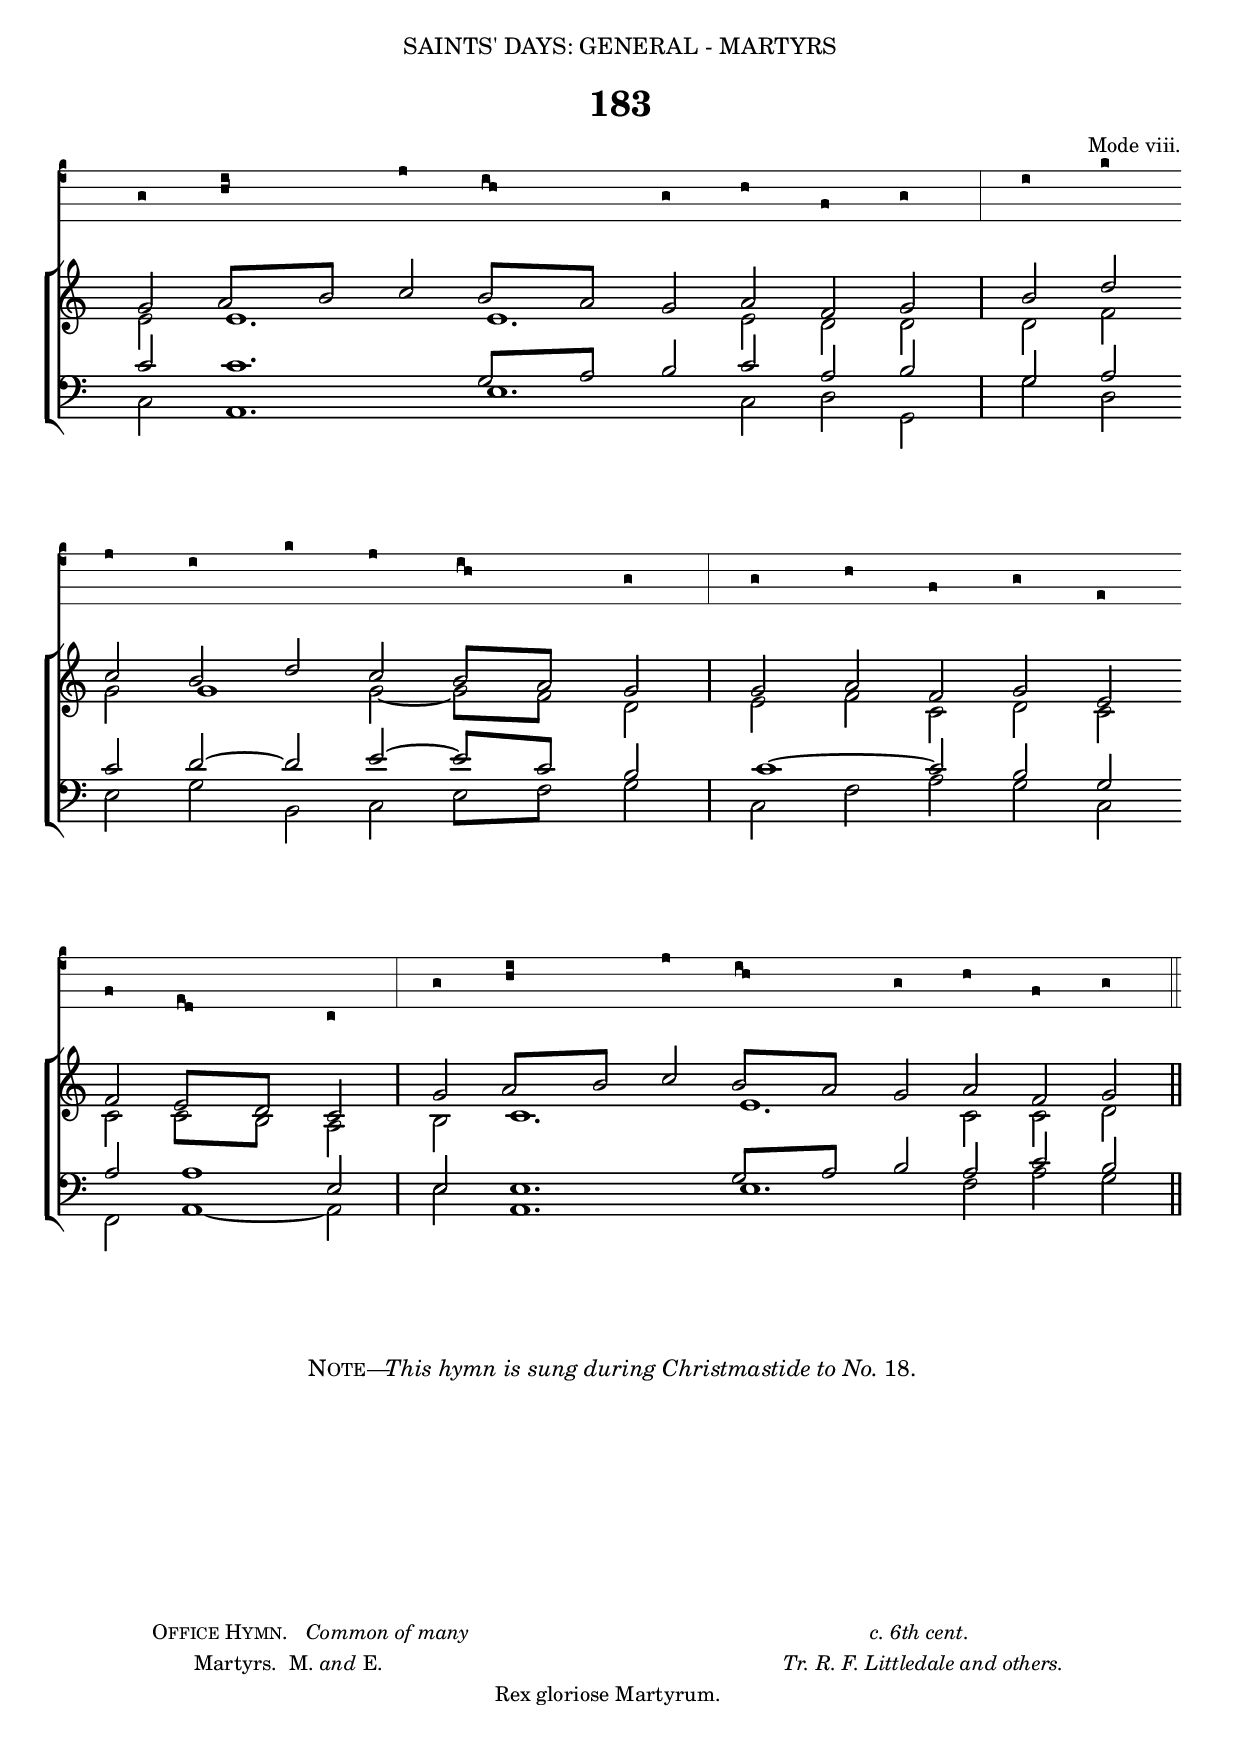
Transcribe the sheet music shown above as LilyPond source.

%%% 296.png
%%% Hymn 183. O glorious King of Martyr hosts.
%%% Version 1


\version "2.10"

\include "gregorian-init.ly"

\header {
  dedication = \markup { \center-align {  "SAINTS' DAYS: GENERAL - MARTYRS"
		\hspace #0.1 }}	

  title = "183"
  
  arranger = \markup { \small { "Mode viii." }}
  
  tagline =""
}

%%%%%%%%%%%%%%%% Macros

%% macro settings for stemless long note which is 2x duration of regular white note    
ln = {\once \override NoteHead #'duration-log = #0 
           \once \override Stem #'stencil = ##f
           \once \override NoteColumn #'force-hshift = #0.4 }

%% a second set of macro settings for stemless long notes ( 2x duration of regular white note )
%% this one uses X-offset instead of force-hshift.
%% All long notes are offset slightly to the right with respect to any beamed notes which 
%% they are aligned with.  Normally, this is done with force-hshift.  
%% However, when 2 long notes occur one atop the other (i.e. in S + A pats or in T + B parts), then applying force-hshift
%% to both does not work.  Hence one note needs to be moved with the regular force-hshift in the \ln macro above,
%% while the other is moved with X-offset with the macro \lnb
%% In general force-hshift is preferred whenever possible as slurs are adjusted automatically, while X-offset especially
%% when used with a bottom slur often results in a slur starting too far to the left and which then needs manual adjustment. 

lnb = {\once \override NoteHead #'duration-log = #0 
           \once \override Stem #'stencil = ##f
           \once \override NoteHead #'X-offset = #0.8 }


%%%%%%%%%%%%% End of Macro Definitions		
		
%%% plainsong voice

plainsong = \context VaticanaVoice  {  \relative c { 
	\clef "vaticana-do3"
	\set fontSize = #3
        \key c \major 
g'8 \[ a \pes b \] c \[ b \flexa a \] g a f g \bar "|" b d \bar "" \break

c b d c \[ b \flexa a \] g \bar "|" g a f g e \bar "" \break

f \[ e \flexa d \] c \bar "|" g' \[ a \pes b \] c \[ b \flexa a \] g a f g \bar "||"
}}
  
  
%%% SATB voices

global = {
  \key c \major 
  \set Staff.midiInstrument = "church organ"
}


soprano = \relative c' {
	\autoBeamOff
  g'8 a[ b] c b[ a] g a f g \bar "|" b d \bar "" \break
  c b d c b[ a] g \bar "|" g a f g e \bar "" \break
  f e[ d] c \bar "|" g' a[ b] c b[ a] g a f g \bar "||"
}


alto = \relative c' {
	\autoBeamOff
  e8 \ln e4. \ln e4. e8 d d \bar "|" d f \bar "" \break
  g \ln g4 g8 ~ g[ f] d \bar "|" e f c d c \bar "" \break
  c c[ b] a \bar "|" b \ln c4. \ln e4. c8 c d \bar "||"
}


tenor = \relative c { \clef bass
	\autoBeamOff
  c'8 \ln c4. g8[ a] b c a b \bar "|" g a \bar "" \break
  c d ~ d e ~ e[ c] b \bar "|"  \ln c4 ~ c8 b g \bar "" \break 
  a \ln a4 e8 \bar "|" e \ln e4. g8[ a] b a c b \bar "||"
}

bass = \relative c { \clef bass
	\autoBeamOff
  c8 \lnb a4. \ln e'4. c8 d g, \bar "|"  g' d \bar "" \break
  e g b, c e[ f] g \bar "|" c, f a g c, \bar "" \break
  f, \ln a4 ~ a8 \bar "|" e' \lnb a,4. \ln e'4. f8 a g \bar "||"
}


#(ly:set-option 'point-and-click #f)

\book {

\paper {
 #(set-paper-size "a4")
%% annotate-spacing = ##t
 print-page-number = ##f
 ragged-last-bottom = ##t
 ragged-bottom = ##f
}

\score {	
  <<
  \new VaticanaStaff {\plainsong }
  \new ChoirStaff <<
   \new Staff = "upper" <<
      \context Voice = sopranos {\voiceOne \global \soprano }
      \context Voice = altos {\voiceTwo \global \alto }
                      >> 
   \new Staff = "lower" <<
      \context Voice = tenors {\voiceOne \global \tenor }
      \context Voice = bass {\voiceTwo \global \bass }
	             >> 
		 >>  
  >>

\layout {
	
  ragged-right = ##f
  ragged-last = ##f
  \context { \Score timing = ##f }
  \context { \Score \override TimeSignature #'transparent = ##t }
  \context { \Score \remove "Mark_engraver" }
  \context { \Staff \consists "Mark_engraver" }
  
  % *** Needed to produce beamed minims - which are quavers in disguise
  \context { \Staff \override NoteHead #'duration-log = #1 }
  \context { \Staff \override Stem #'flag-style = #'no-flag }
  
  \context { \VaticanaStaff
           % *** Increases distance between lines of staff  
           \override StaffSymbol #'staff-space = #1.6            
           % *** Changes staff to black instead of default red
           \revert StaffSymbol #'color
           % *** Makes clef bigger       
           \override Clef #'font-size = #3
           % *** Would make ledger lines black, if there were any
           \revert LedgerLineSpanner #'color
           % *** Makes terminal barline visible 
           \override BarLine #'transparent = ##f 
  	   % *** Remove custos
	   \remove Custos_engraver
	   % needed for certain tweaks
	   \consists "Mark_engraver"
           }
     }
} %%% score bracket 

%%% A separate score block to generate the midi minus the plainsong voice
%%% Since minims are quavers in disguise, tempo has to be set accordingly, tempo set to 2=80

\score {	
  \new ChoirStaff <<
   \new Staff = "upper" <<
      \context Voice = sopranos {\voiceOne \global \soprano }
      \context Voice = altos {\voiceTwo \global \alto }
                      >> 
   \new Staff = "lower" <<
      \context Voice = tenors {\voiceOne \global \tenor }
      \context Voice = bass {\voiceTwo \global \bass }
	             >> 
		 >>  

\midi { 
  \context { \Score tempoWholesPerMinute = #(ly:make-moment 80 8) }
       } 
}


%%% Hymn note markup

\markup { \hspace #24 \smallCaps "Note" \hspace #-1.2 ".—" \hspace #-1 \italic "This hymn is sung during Christmastide to No." "18." }


%%fake score block to occupy space and force a pagebreak.  Can't think of a better way of doing this.
\score{
	{s4 }
\header { breakbefore = ##f piece = ##f opus = ##f tagline = ##f }
\layout{	
	\context { \Staff
		\remove Time_signature_engraver
		\remove Key_engraver
		\remove Clef_engraver
		\remove Staff_symbol_engraver
}}}


%%% Second page


%%% Lyric titles and attributions

\markup { \hspace #9 \small {  \column { \line {\smallCaps  "Office Hymn."  \italic "  Common of many" \hspace #38 \italic "c. 6th cent."  }    
	\line { \hspace #4  "Martyrs. " "M." \italic "and" "E." \hspace #38 \italic "Tr. R. F. Littledale and others." } 
	\line { \hspace #33 "Rex gloriose Martyrum." }
}}}


%%% Lyrics

\markup { \hspace #30 %%add space as necc. to center the column
          \column { %% super column of everything
	              \column { %% verse 1 is a column of 2 lines  
	                  \line { \hspace #2.4 \column { \lower #2.4 \fontsize #8 "O" }   %%Drop Cap goes here
				  \hspace #-2.0    %% adjust this if other letters are too far from Drop Cap
				  \column  { \raise #0.0 "  GLORIOUS King of Martyr hosts,"
			                                 "    Thou Crown that each Confessor boasts," } }          
	                  \line {  \hspace #2.5  %%adjust hspace until this line left edge is flush with Drop Cap
				   \lower  #1.56  %%adjust this until the line spacing looks right
				   \column {   
					   "Who leadest to celestial day"
					   "The Saints who cast earth's joys away:"
					   "         " %%% adds blank spacing between verses
			  		}}
		      } 
			   \line { "2  "
			   \column {
				   "Thine ear in mercy, Saviour, lend,"
				   "While unto thee our prayers ascend;"
				   "And as we count their triumphs won,"
				   "Forgive the sins that we have done."
				    "         " %%% adds blank spacing between verses
		       }}
			  \line { "3  "
				\column {
					"Martyrs in thee their triumphs gain,"
					"Confessors grace from thee obtain;"
					"We sinners humbly seek to thee,"
					"From sin's offence to set us free."
					"         " %%% adds blank spacing between verses
			}}
			\line { "4. "
				\column {
					"All laud to God the Father be,"
					"All praise, eternal Son, to thee;"
					"All glory, as is ever meet,"
					"To God the holy Paraclete.     Amen."
     			}}
	  }
} %%% lyric markup bracket


%%% Amen score block

\score {  	
  <<
    <<
  \new VaticanaStaff <<
  \context VaticanaVoice = "plainsongamen"  {  \relative c { 	  
	\set Score.timing = ##f
	\override Staff.Clef #'#'font-size = #3
	\clef "vaticana-do3"
	\set fontSize = #3
	\override Staff.StaffSymbol #'staff-space = #1.6
	 
        \[ g'8 \pes a8 \]   \[
	    \override NoteHead #'extra-offset = #'(0.0 . -0.1 ) g8 
            \override NoteHead #'extra-offset = #'(-0.38 . 0.0 ) \flexa  f8 \pes 
            \override NoteHead #'extra-offset = #'(0.02 . 0.05) g8 \] }} 
                    >> 
 \new Lyrics = "lyrics" { s1 }
 \new ChoirStaff
   <<
   \context Staff = upper \with {  fontSize = #-3  \override StaffSymbol #'staff-space = #(magstep -2) } 
                              << 
	\context Voice = "sopranos" { \relative c' { 
	                                              \clef treble \global
	                                              \voiceOne g'8[ a] g8[ f8 g8] \bar "||" }}
	\context Voice = "altos"    { \relative c' { 
	                                              \global
	                                              \voiceTwo  e8[ f] c[ c d] \bar "||" }}
	                      >>
	\context Staff = lower \with { fontSize = #-3  \override StaffSymbol #'staff-space = #(magstep -2) } 
	                      <<
	\context Voice = "tenors" { \relative c { 
		                                  \clef bass  \global
	                                          \voiceThree  \ln c'4 ~ \ln c4 b8 \bar "||" }}
	\context Voice = "basses" { \relative c { 
	                                          \clef bass  \global
						  \voiceFour c8[ f,8] e8[ a8 g8] \bar "||" }}
			        >> 
   >>
  \context Lyrics = "lyrics" \lyricsto "sopranos" { \override LyricText #'font-size = #-1  "  A   " -- _ "   men." }
  >>
>>

\header { breakbefore = ##f piece = " " opus = " " }

\layout {
     indent = 13\cm
     raggedright = ##t
     packed = ##f
     \context { \Score \override TimeSignature #'transparent = ##t }
     \context { \Score \override SeparationItem #'padding = #2 }
     \context { \Staff \override VerticalAxisGroup #'minimum-Y-extent = #'( -5 . 4) }
     \context { \Score \remove "Bar_number_engraver"
		timing = ##f 
              }
     \context { \Staff \override NoteHead #'duration-log = #1 }
     \context { \Staff \override Stem #'flag-style = #'no-flag }
     \context { \VaticanaStaff %%customize vaticana staff context 
	          \revert StaffSymbol #'color
		  \revert LedgerLineSpanner #'color
		  \override BarLine #'transparent = ##f 
		  \remove Custos_engraver
 	} 
} 

}

%%% Separate score block for Amen midi minus plainsong voice
%%% Since the minims are quavers in disguise, the tempo has to be adjusted accordingly. A tempo of 2=80 is set.

\score {  	
 \new ChoirStaff
   <<
   \context Staff = upper \with {  fontSize = #-3  \override StaffSymbol #'staff-space = #(magstep -2) } 
                              << 
	\context Voice = "sopranos" { \relative c' { 
	                                              \clef treble \global
	                                              \voiceOne g'8[ a] g8[ f8 g8] \bar "||" }}
	\context Voice = "altos"    { \relative c' { 
	                                              \global
	                                              \voiceTwo  e8[ f] c[ c d] \bar "||" }}
	                      >>
	\context Staff = lower \with { fontSize = #-3  \override StaffSymbol #'staff-space = #(magstep -2) } 
	                      <<
	\context Voice = "tenors" { \relative c { 
		                                  \clef bass  \global
	                                          \voiceThree  \ln c'4 ~ \ln c4 b8 \bar "||" }}
	\context Voice = "basses" { \relative c { 
	                                          \clef bass  \global
						  \voiceFour c8[ f,8] e8[ a8 g8] \bar "||" }}
			        >> 
   >>
   
\midi {  
   \context { \Score tempoWholesPerMinute = #(ly:make-moment 80 8) } }
      }
   	

} %% book bracket
